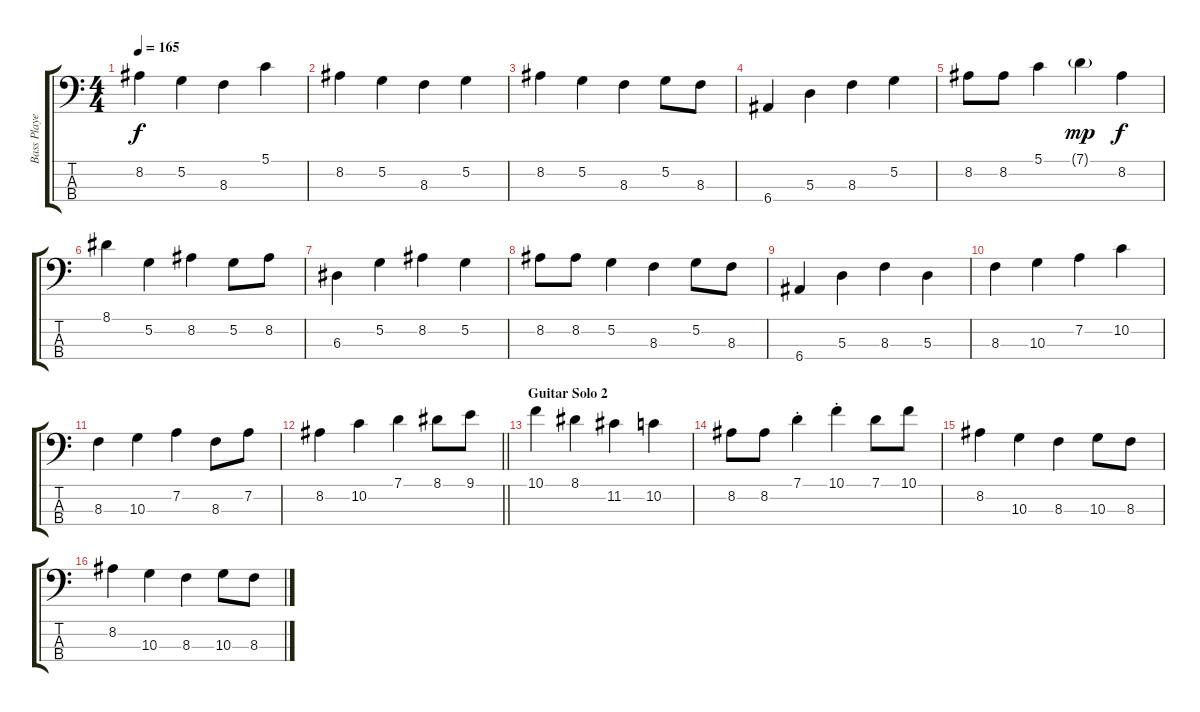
\track ("Bass Player" "Bass Playe") {instrument fretlessbass}
\staff {score tabs}
\tuning (G2 D2 A1 E1) {hide}
\ts (4 4)
\tempo 165
\clef f4
\ks c
8.2.4{dy f} 5.2.4 8.3.4 5.1.4 |
8.2.4 5.2.4 8.3.4 5.2.4 |
8.2.4 5.2.4 8.3.4 5.2.8 8.3.8 |
6.4.4 5.3.4 8.3.4 5.2.4 |
8.2.8 8.2.8 5.1.4 7.1{g}.4{dy mp} 8.2.4{dy f} |
8.1.4 5.2.4 8.2.4 5.2.8 8.2.8 |
6.3.4 5.2.4 8.2.4 5.2.4 |
8.2.8 8.2.8 5.2.4 8.3.4 5.2.8 8.3.8 |
6.4.4 5.3.4 8.3.4 5.3.4 |
8.3.4 10.3.4 7.2.4 10.2.4 |
8.3.4 10.3.4 7.2.4 8.3.8 7.2.8 |
\barLineRight lightlight
8.2.4 10.2.4 7.1.4 8.1.8 9.1.8 |
\section ("" "Guitar Solo 2")
10.1.4 8.1.4 11.2.4 10.2.4 |
8.2.8 8.2.8 7.1{st}.4 10.1{st}.4 7.1.8 10.1.8 |
8.2.4 10.3.4 8.3.4 10.3.8 8.3.8 |
8.2.4 10.3.4 8.3.4 10.3.8 8.3.8
